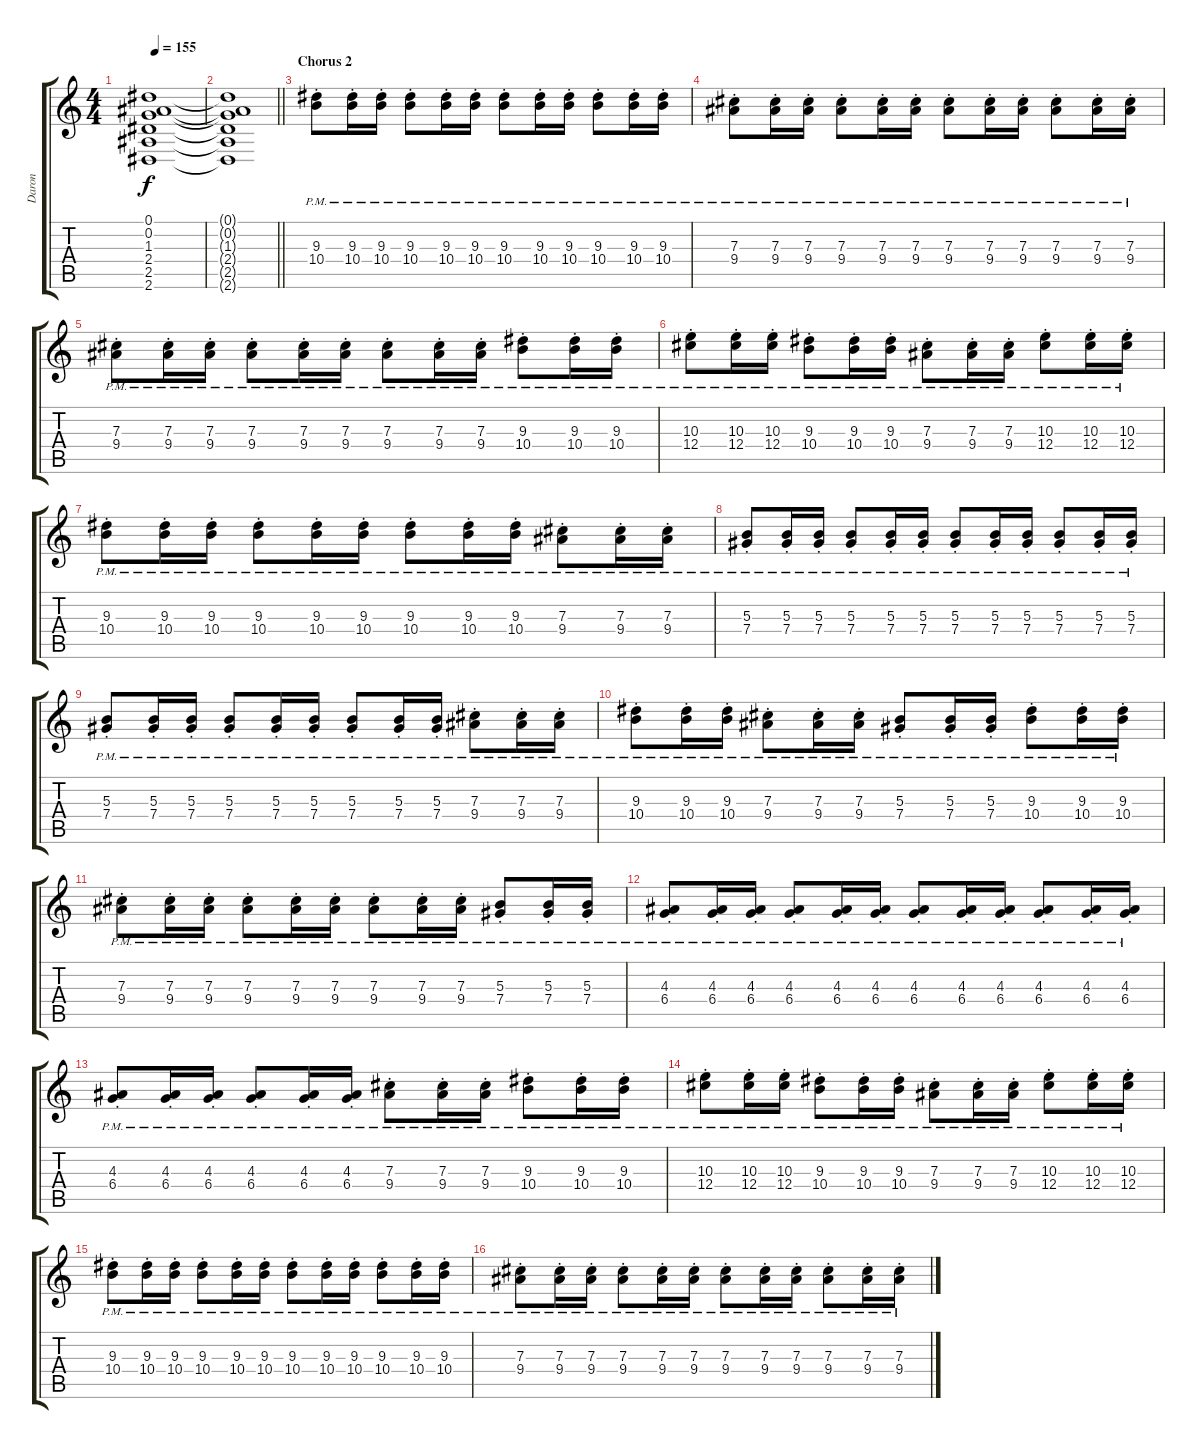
\track ("Daron" "Daron") {instrument overdrivenguitar}
\staff {score tabs}
\tuning (Eb4 Bb3 Gb3 Db3 Ab2 Db2) {hide}
\ts (4 4)
\tempo 155
\clef g2
\ks c
(0.1 0.2 1.3 2.4 2.5 2.6).1{dy f} |
\barLineRight lightlight
(0.1{t} 0.2{t} 1.3{t} 2.4{t} 2.5{t} 2.6{t}).1 |
\section ("" "Chorus 2")
(9.3{pm st} 10.4{pm st}).8{volume 10} (9.3{pm st} 10.4{pm st}).16 (9.3{pm st} 10.4{pm st}).16 (9.3{pm st} 10.4{pm st}).8 (9.3{pm st} 10.4{pm st}).16 (9.3{pm st} 10.4{pm st}).16 (9.3{pm st} 10.4{pm st}).8 (9.3{pm st} 10.4{pm st}).16 (9.3{pm st} 10.4{pm st}).16 (9.3{pm st} 10.4{pm st}).8 (9.3{pm st} 10.4{pm st}).16 (9.3{pm st} 10.4{pm st}).16 |
(7.3{pm st} 9.4{pm st}).8 (7.3{pm st} 9.4{pm st}).16 (7.3{pm st} 9.4{pm st}).16 (7.3{pm st} 9.4{pm st}).8 (7.3{pm st} 9.4{pm st}).16 (7.3{pm st} 9.4{pm st}).16 (7.3{pm st} 9.4{pm st}).8 (7.3{pm st} 9.4{pm st}).16 (7.3{pm st} 9.4{pm st}).16 (7.3{pm st} 9.4{pm st}).8 (7.3{pm st} 9.4{pm st}).16 (7.3{pm st} 9.4{pm st}).16 |
(7.3{pm st} 9.4{pm st}).8 (7.3{pm st} 9.4{pm st}).16 (7.3{pm st} 9.4{pm st}).16 (7.3{pm st} 9.4{pm st}).8 (7.3{pm st} 9.4{pm st}).16 (7.3{pm st} 9.4{pm st}).16 (7.3{pm st} 9.4{pm st}).8 (7.3{pm st} 9.4{pm st}).16 (7.3{pm st} 9.4{pm st}).16 (9.3{pm st} 10.4{pm st}).8 (9.3{pm st} 10.4{pm st}).16 (9.3{pm st} 10.4{pm st}).16 |
(10.3{pm st} 12.4{pm st}).8 (10.3{pm st} 12.4{pm st}).16 (10.3{pm st} 12.4{pm st}).16 (9.3{pm st} 10.4{pm st}).8 (9.3{pm st} 10.4{pm st}).16 (9.3{pm st} 10.4{pm st}).16 (7.3{pm st} 9.4{pm st}).8 (7.3{pm st} 9.4{pm st}).16 (7.3{pm st} 9.4{pm st}).16 (10.3{pm st} 12.4{pm st}).8 (10.3{pm st} 12.4{pm st}).16 (10.3{pm st} 12.4{pm st}).16 |
(9.3{pm st} 10.4{pm st}).8 (9.3{pm st} 10.4{pm st}).16 (9.3{pm st} 10.4{pm st}).16 (9.3{pm st} 10.4{pm st}).8 (9.3{pm st} 10.4{pm st}).16 (9.3{pm st} 10.4{pm st}).16 (9.3{pm st} 10.4{pm st}).8 (9.3{pm st} 10.4{pm st}).16 (9.3{pm st} 10.4{pm st}).16 (7.3{pm st} 9.4{pm st}).8 (7.3{pm st} 9.4{pm st}).16 (7.3{pm st} 9.4{pm st}).16 |
(5.3{pm st} 7.4{pm st}).8 (5.3{pm st} 7.4{pm st}).16 (5.3{pm st} 7.4{pm st}).16 (5.3{pm st} 7.4{pm st}).8 (5.3{pm st} 7.4{pm st}).16 (5.3{pm st} 7.4{pm st}).16 (5.3{pm st} 7.4{pm st}).8 (5.3{pm st} 7.4{pm st}).16 (5.3{pm st} 7.4{pm st}).16 (5.3{pm st} 7.4{pm st}).8 (5.3{pm st} 7.4{pm st}).16 (5.3{pm st} 7.4{pm st}).16 |
(5.3{pm st} 7.4{pm st}).8 (5.3{pm st} 7.4{pm st}).16 (5.3{pm st} 7.4{pm st}).16 (5.3{pm st} 7.4{pm st}).8 (5.3{pm st} 7.4{pm st}).16 (5.3{pm st} 7.4{pm st}).16 (5.3{pm st} 7.4{pm st}).8 (5.3{pm st} 7.4{pm st}).16 (5.3{pm st} 7.4{pm st}).16 (7.3{pm st} 9.4{pm st}).8 (7.3{pm st} 9.4{pm st}).16 (7.3{pm st} 9.4{pm st}).16 |
(9.3{pm st} 10.4{pm st}).8 (9.3{pm st} 10.4{pm st}).16 (9.3{pm st} 10.4{pm st}).16 (7.3{pm st} 9.4{pm st}).8 (7.3{pm st} 9.4{pm st}).16 (7.3{pm st} 9.4{pm st}).16 (5.3{pm st} 7.4{pm st}).8 (5.3{pm st} 7.4{pm st}).16 (5.3{pm st} 7.4{pm st}).16 (9.3{pm st} 10.4{pm st}).8 (9.3{pm st} 10.4{pm st}).16 (9.3{pm st} 10.4{pm st}).16 |
(7.3{pm st} 9.4{pm st}).8 (7.3{pm st} 9.4{pm st}).16 (7.3{pm st} 9.4{pm st}).16 (7.3{pm st} 9.4{pm st}).8 (7.3{pm st} 9.4{pm st}).16 (7.3{pm st} 9.4{pm st}).16 (7.3{pm st} 9.4{pm st}).8 (7.3{pm st} 9.4{pm st}).16 (7.3{pm st} 9.4{pm st}).16 (5.3{pm st} 7.4{pm st}).8 (5.3{pm st} 7.4{pm st}).16 (5.3{pm st} 7.4{pm st}).16 |
(4.3{pm st} 6.4{pm st}).8 (4.3{pm st} 6.4{pm st}).16 (4.3{pm st} 6.4{pm st}).16 (4.3{pm st} 6.4{pm st}).8 (4.3{pm st} 6.4{pm st}).16 (4.3{pm st} 6.4{pm st}).16 (4.3{pm st} 6.4{pm st}).8 (4.3{pm st} 6.4{pm st}).16 (4.3{pm st} 6.4{pm st}).16 (4.3{pm st} 6.4{pm st}).8 (4.3{pm st} 6.4{pm st}).16 (4.3{pm st} 6.4{pm st}).16 |
(4.3{pm st} 6.4{pm st}).8 (4.3{pm st} 6.4{pm st}).16 (4.3{pm st} 6.4{pm st}).16 (4.3{pm st} 6.4{pm st}).8 (4.3{pm st} 6.4{pm st}).16 (4.3{pm st} 6.4{pm st}).16 (7.3{pm st} 9.4{pm st}).8 (7.3{pm st} 9.4{pm st}).16 (7.3{pm st} 9.4{pm st}).16 (9.3{pm st} 10.4{pm st}).8 (9.3{pm st} 10.4{pm st}).16 (9.3{pm st} 10.4{pm st}).16 |
(10.3{pm st} 12.4{pm st}).8 (10.3{pm st} 12.4{pm st}).16 (10.3{pm st} 12.4{pm st}).16 (9.3{pm st} 10.4{pm st}).8 (9.3{pm st} 10.4{pm st}).16 (9.3{pm st} 10.4{pm st}).16 (7.3{pm st} 9.4{pm st}).8 (7.3{pm st} 9.4{pm st}).16 (7.3{pm st} 9.4{pm st}).16 (10.3{pm st} 12.4{pm st}).8 (10.3{pm st} 12.4{pm st}).16 (10.3{pm st} 12.4{pm st}).16 |
(9.3{pm st} 10.4{pm st}).8{volume 10} (9.3{pm st} 10.4{pm st}).16 (9.3{pm st} 10.4{pm st}).16 (9.3{pm st} 10.4{pm st}).8 (9.3{pm st} 10.4{pm st}).16 (9.3{pm st} 10.4{pm st}).16 (9.3{pm st} 10.4{pm st}).8 (9.3{pm st} 10.4{pm st}).16 (9.3{pm st} 10.4{pm st}).16 (9.3{pm st} 10.4{pm st}).8 (9.3{pm st} 10.4{pm st}).16 (9.3{pm st} 10.4{pm st}).16 |
(7.3{pm st} 9.4{pm st}).8 (7.3{pm st} 9.4{pm st}).16 (7.3{pm st} 9.4{pm st}).16 (7.3{pm st} 9.4{pm st}).8 (7.3{pm st} 9.4{pm st}).16 (7.3{pm st} 9.4{pm st}).16 (7.3{pm st} 9.4{pm st}).8 (7.3{pm st} 9.4{pm st}).16 (7.3{pm st} 9.4{pm st}).16 (7.3{pm st} 9.4{pm st}).8 (7.3{pm st} 9.4{pm st}).16 (7.3{pm st} 9.4{pm st}).16
